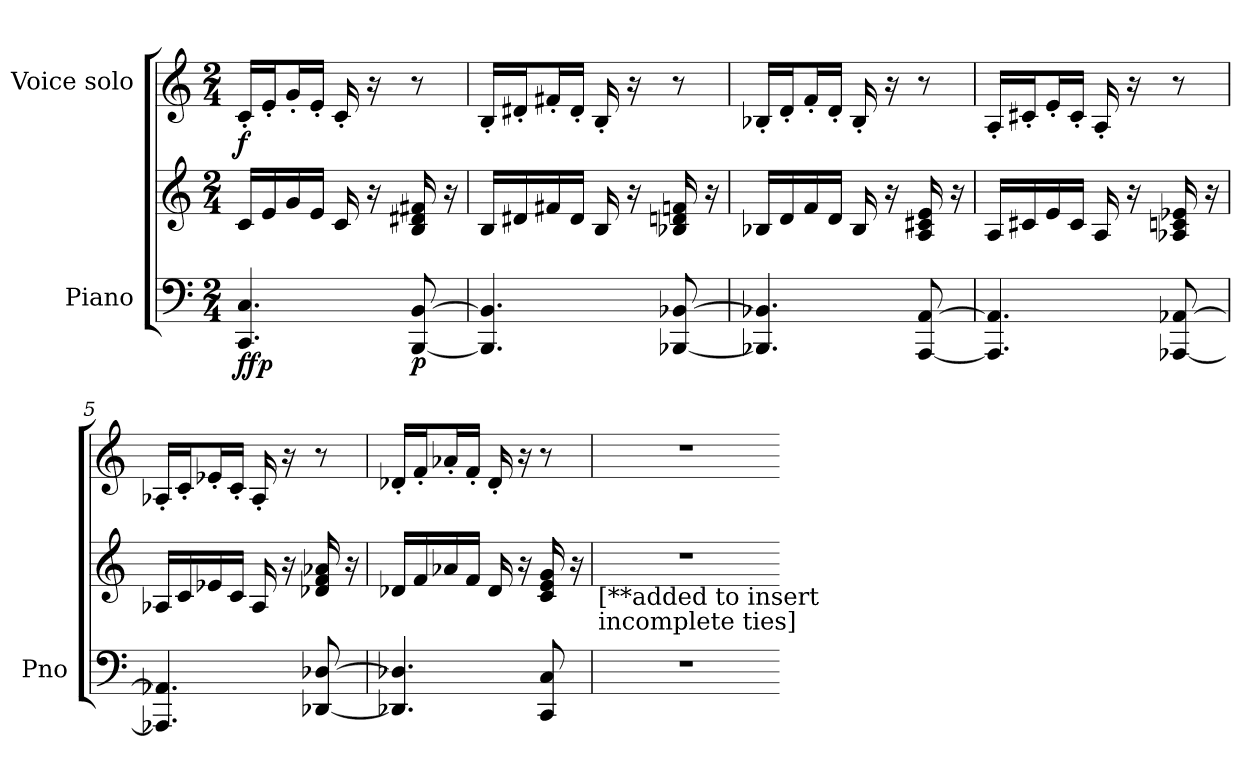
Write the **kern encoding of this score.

**kern	**kern	**dynam	**kern	**dynam
*part2	*part2	*part2	*part1	*part1
*staff3	*staff2	*staff2/3	*staff1	*staff1
*I"Piano	*	*	*I"Voice solo	*
*I'Pno	*	*	*	*
*clefF4	*clefG2	*	*clefG2	*
*k[]	*k[]	*	*k[]	*
*M2/4	*M2/4	*	*M2/4	*
*MM90	*MM90	*	*MM90	*
=1	=1	=1	=1	=1
!	!	!LO:DY:b=2	!	!
!	!	!LO:DY:n=1:b	!	!LO:DY:b
4.CC/ 4.C/	16c/LL	ff p	16c'/LL	f
.	16e/	.	16e'/J	.
.	16g/	.	16g'/L	.
.	16e/JJ	.	16e'/JJ	.
.	16c/	.	16c'/	.
.	16r	.	16r	.
!	!	!LO:DY:n=2:b=2	!	!
[8BBB/ [8BB/	16B/ 16d#X/ 16f#X/	p	8r	.
.	16r	.	.	.
=2	=2	=2	=2	=2
4.BBB/] 4.BB/]	16B/LL	.	16B'/LL	.
.	16d#X/	.	16d#X'/J	.
.	16f#X/	.	16f#X'/L	.
.	16d#/JJ	.	16d#'/JJ	.
.	16B/	.	16B'/	.
.	16r	.	16r	.
[8BBB-X/ [8BB-X/	16B-X/ 16dn/ 16fn/	.	8r	.
.	16r	.	.	.
=3	=3	=3	=3	=3
4.BBB-X/] 4.BB-X/]	16B-X/LL	.	16B-X'/LL	.
.	16d/	.	16d'/J	.
.	16f/	.	16f'/L	.
.	16d/JJ	.	16d'/JJ	.
.	16B-/	.	16B-'/	.
.	16r	.	16r	.
[8AAA/ [8AA/	16A/ 16c#X/ 16e/	.	8r	.
.	16r	.	.	.
!!LO:LB:g=z
=4	=4	=4	=4	=4
4.AAA/] 4.AA/]	16A/LL	.	16A'/LL	.
.	16c#X/	.	16c#X'/J	.
.	16e/	.	16e'/L	.
.	16c#/JJ	.	16c#'/JJ	.
.	16A/	.	16A'/	.
.	16r	.	16r	.
[8AAA-X/ [8AA-X/	16A-X/ 16cn/ 16e-X/	.	8r	.
.	16r	.	.	.
=5	=5	=5	=5	=5
4.AAA-X/] 4.AA-X/]	16A-X/LL	.	16A-X'/LL	.
.	16c/	.	16c'/J	.
.	16e-X/	.	16e-X'/L	.
.	16c/JJ	.	16c'/JJ	.
.	16A-/	.	16A-'/	.
.	16r	.	16r	.
[8DD-X/ [8D-X/	16d-X/ 16f/ 16a-X/	.	8r	.
.	16r	.	.	.
=6	=6	=6	=6	=6
4.DD-X/] 4.D-X/]	16d-X/LL	.	16d-X'/LL	.
.	16f/	.	16f'/J	.
.	16a-X/	.	16a-X'/L	.
.	16f/JJ	.	16f'/JJ	.
.	16d-/	.	16d-'/	.
.	16r	.	16r	.
8CC/ 8C/	16c/ 16e/ 16g/	.	8r	.
.	16r	.	.	.
!!LO:LB:g=z
=7	=7	=7	=7	=7
!	!LO:TX:b:t=[**added to insert	!	!	!
!	!LO:TX:b:t=incomplete ties]	!	!	!
2r	2r	.	2r	.
=-	=-	=-	=-	=-
*-	*-	*-	*-	*-
